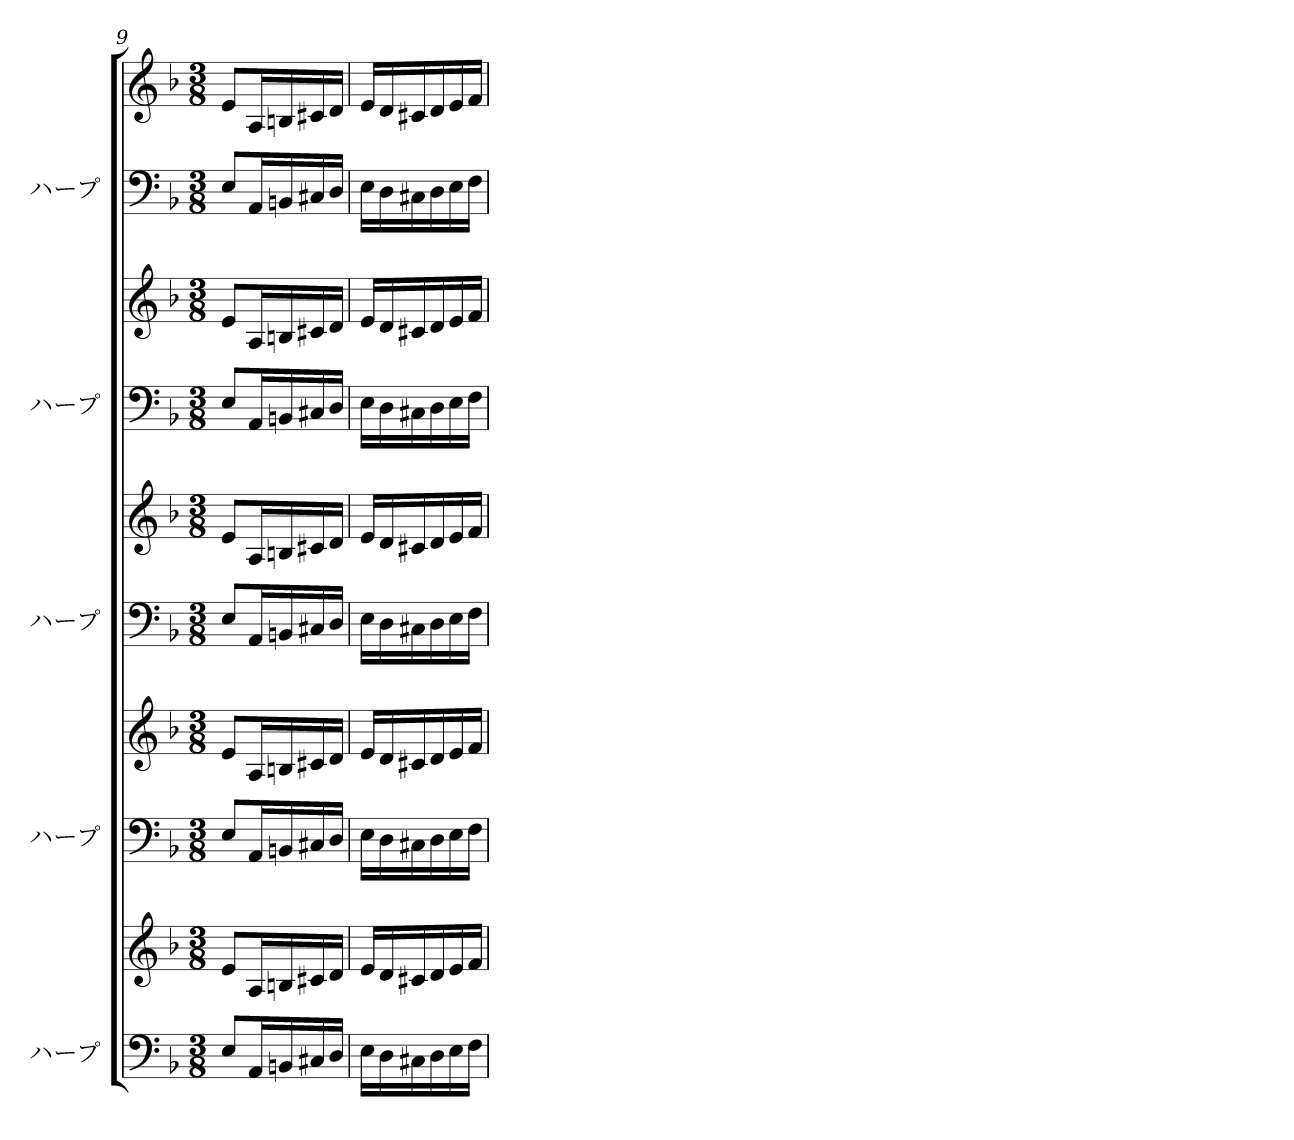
**kern	**kern	**kern	**kern	**kern	**kern	**kern	**kern	**kern	**kern
*part5	*part5	*part4	*part4	*part3	*part3	*part2	*part2	*part1	*part1
*staff10	*staff9	*staff8	*staff7	*staff6	*staff5	*staff4	*staff3	*staff2	*staff1
*I"ハープ	*	*I"ハープ	*	*I"ハープ	*	*I"ハープ	*	*I"ハープ	*
*clefF4	*clefG2	*clefF4	*clefG2	*clefF4	*clefG2	*clefF4	*clefG2	*clefF4	*clefG2
*k[b-]	*k[b-]	*k[b-]	*k[b-]	*k[b-]	*k[b-]	*k[b-]	*k[b-]	*k[b-]	*k[b-]
*M3/8	*M3/8	*M3/8	*M3/8	*M3/8	*M3/8	*M3/8	*M3/8	*M3/8	*M3/8
=9	=9	=9	=9	=9	=9	=9	=9	=9	=9
8E/L	8e/L	8E/L	8e/L	8E/L	8e/L	8E/L	8e/L	8E/L	8e/L
16AA/L	16A/L	16AA/L	16A/L	16AA/L	16A/L	16AA/L	16A/L	16AA/L	16A/L
16BBn/	16Bn/	16BBn/	16Bn/	16BBn/	16Bn/	16BBn/	16Bn/	16BBn/	16Bn/
16C#X/	16c#X/	16C#X/	16c#X/	16C#X/	16c#X/	16C#X/	16c#X/	16C#X/	16c#X/
16D/JJ	16d/JJ	16D/JJ	16d/JJ	16D/JJ	16d/JJ	16D/JJ	16d/JJ	16D/JJ	16d/JJ
!!LO:PB:g=z
=10	=10	=10	=10	=10	=10	=10	=10	=10	=10
16E\LL	16e/LL	16E\LL	16e/LL	16E\LL	16e/LL	16E\LL	16e/LL	16E\LL	16e/LL
16D\	16d/	16D\	16d/	16D\	16d/	16D\	16d/	16D\	16d/
16C#X\	16c#X/	16C#X\	16c#X/	16C#X\	16c#X/	16C#X\	16c#X/	16C#X\	16c#X/
16D\	16d/	16D\	16d/	16D\	16d/	16D\	16d/	16D\	16d/
16E\	16e/	16E\	16e/	16E\	16e/	16E\	16e/	16E\	16e/
16F\JJ	16f/JJ	16F\JJ	16f/JJ	16F\JJ	16f/JJ	16F\JJ	16f/JJ	16F\JJ	16f/JJ
=	=	=	=	=	=	=	=	=	=
*-	*-	*-	*-	*-	*-	*-	*-	*-	*-
